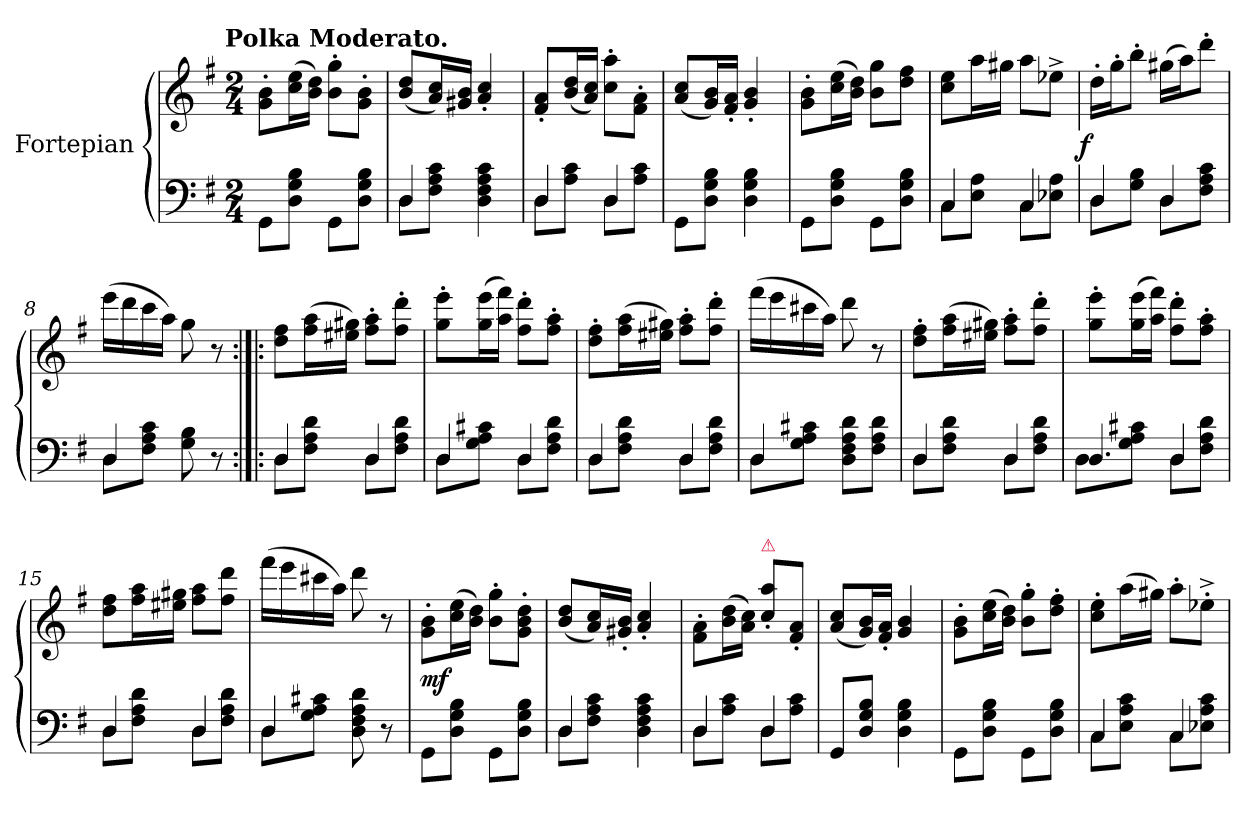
**kern	**kern	**dynam
*part1	*part1	*part1
*staff2	*staff1	*staff1/2
*I"Fortepian	*	*
*clefF4	*clefG2	*
*k[f#]	*k[f#]	*
!!LO:TX:omd:t=Polka Moderato.
*M2/4	*M2/4	*
=1	=1	=1
8GG\L	8g'\ 8b'\L	.
8D\ 8G\ 8B\J	(16cc\ 16ee\L	.
.	16b\ 16dd\JJ)	.
8GG\L	8b'\ 8gg'\L	.
8D\ 8G\ 8B\J	8g'\ 8b'\J	.
=2	=2	=2
*^	*	*
4D/	8D\L	(8b/ 8dd/L	.
.	8F#\ 8A\ 8c\J	16a/ 16cc/L)	.
.	.	16g#X/ 16b/JJ	.
4D\ 4F#\ 4A\ 4c\	4ryy	4a'/ 4cc'/	.
=3	=3	=3	=3
4D/	8D\L	8f#'/ 8a'/L	.
.	8A\ 8c\J	(16b/ 16dd/L	.
.	.	16a/ 16cc/JJ)	.
4D/	8D\L	8cc'\ 8aa'\L	.
.	8A\ 8c\J	8f#'\ 8a'\J	.
*v	*v	*	*
=4	=4	=4
8GG\L	(8a/ 8cc/L	.
8D\ 8G\ 8B\J	16g/ 16b/L)	.
.	16f#'/ 16a'/JJ	.
4D\ 4G\ 4B\	4g'/ 4b'/	.
=5	=5	=5
8GG\L	8g'\ 8b'\L	.
8D\ 8G\ 8B\J	(16cc\ 16ee\L	.
.	16b\ 16dd\JJ)	.
8GG\L	8b\ 8gg\L	.
8D\ 8G\ 8B\J	8dd\ 8ff#\J	.
=6	=6	=6
*^	*	*
4C/	8C\L	8cc\ 8ee\L	.
.	8E\ 8A\J	16aa\L	.
.	.	16gg#X\JJ	.
4C/	8C\L	8aa\L	.
.	8E-X\ 8A\J	8ee-X^<\J	.
=7	=7	=7	=7
!	!	!	!LO:DY:rj
4D/	8D\L	16dd'\LL	f
.	.	16gg'\J	.
.	8G\ 8B\J	8bb'\J	.
4D/	8D\L	(16gg#X\LL	.
.	.	16aa\J)	.
.	8F#\ 8A\ 8c\J	8ddd'\J	.
=8	=8	=8	=8
4D/	8D\L	(16eee\LL	.
.	.	16ddd\	.
.	8F#\ 8A\ 8c\J	16ccc\	.
.	.	16aa\JJ)	.
8G\ 8B\	4ryy	8gg\	.
8r	.	8r	.
=9:|!|:	=9:|!|:	=9:|!|:	=9:|!|:
4D/	8D\L	8dd\ 8ff#\L	.
.	8F#\ 8A\ 8d\J	(16ff#\ 16aa\L	.
.	.	16ee#X\ 16gg#X\JJ)	.
4D/	8D\L	8ff#'\ 8aa'\L	.
.	8F#\ 8A\ 8d\J	8ff#'\ 8ddd'\J	.
=10	=10	=10	=10
4D/	8D\L	8gg'\ 8eee'\L	.
.	8G\ 8A\ 8c#X\J	(16gg\ 16eee\L	.
.	.	16aa\ 16fff#\JJ)	.
4D/	8D\L	8ff#'\ 8ddd'\L	.
.	8F#\ 8A\ 8d\J	8ff#'\ 8aa'\J	.
=11	=11	=11	=11
4D/	8D\L	8dd'\ 8ff#'\L	.
.	8F#\ 8A\ 8d\J	(16ff#\ 16aa\L	.
.	.	16ee#X\ 16gg#X\JJ)	.
4D/	8D\L	8ff#'\ 8aa'\L	.
.	8F#\ 8A\ 8d\J	8ff#'\ 8ddd'\J	.
=12	=12	=12	=12
4D/	8D\L	(16fff#\LL	.
.	.	16eee\	.
.	8G\ 8A\ 8c#X\J	16ccc#X\	.
.	.	16aa\JJ)	.
8D\ 8F#\ 8A\ 8d\L	4ryy	8ddd\	.
8F#\ 8A\ 8d\J	.	8r	.
=13	=13	=13	=13
4D/	8D\L	8dd'\ 8ff#'\L	.
.	8F#\ 8A\ 8d\J	(16ff#\ 16aa\L	.
.	.	16ee#X\ 16gg#X\JJ)	.
4D/	8D\L	8ff#'\ 8aa'\L	.
.	8F#\ 8A\ 8d\J	8ff#'\ 8ddd'\J	.
=14	=14	=14	=14
!LO:N:vis=4.	!	!	!
4D/	8D\L	8gg'\ 8eee'\L	.
.	8G\ 8A\ 8c#X\J	(16gg\ 16eee\L	.
.	.	16aa\ 16fff#\JJ)	.
4D/	8D\L	8ff#'\ 8ddd'\L	.
.	8F#\ 8A\ 8d\J	8ff#'\ 8aa'\J	.
=15	=15	=15	=15
4D/	8D\L	8dd\ 8ff#\L	.
.	8F#\ 8A\ 8d\J	16ff#\ 16aa\L	.
.	.	16ee#X\ 16gg#X\JJ	.
4D/	8D\L	8ff#\ 8aa\L	.
.	8F#\ 8A\ 8d\J	8ff#\ 8ddd\J	.
=16	=16	=16	=16
4D/	8D\L	(16fff#\LL	.
.	.	16eee\	.
.	8G\ 8A\ 8c#X\J	16ccc#X\	.
.	.	16aa\JJ)	.
8D\ 8F#\ 8A\ 8d\	4ryy	8ddd\	.
8r	.	8r	.
*v	*v	*	*
=17	=17	=17
8GG\L	8g'\ 8b'\L	mf
8D\ 8G\ 8B\J	(16cc\ 16ee\L	.
.	16b\ 16dd\JJ)	.
8GG\L	8b'\ 8gg'\L	.
8D\ 8G\ 8B\J	8g'\ 8b'\ 8dd'\J	.
=18	=18	=18
*^	*	*
4D/	8D\L	(8b/ 8dd/L	.
.	8F#\ 8A\ 8c\J	16a/ 16cc/L)	.
.	.	16g#X'/ 16b'/JJ	.
4D\ 4F#\ 4A\ 4c\	4ryy	4a'/ 4cc'/	.
=19	=19	=19	=19
4D/	8D\L	8f#'\ 8a'\L	.
.	8A\ 8c\J	(16b\ 16dd\L	.
.	.	16a\ 16cc\JJ)	.
!	!	!LO:TX:a:color=crimson:t=⚠	!
4D/	8D\L	8cc'>\ 8aa'>\L	.
.	8A\ 8c\J	8f#'>/ 8a'>/J	.
=20	=20	=20	=20
!LO:TX:a:color=crimson:t=⚠	!	!	!
*v	*v	*	*
8GG/L	(8a/ 8cc/L	.
8D\ 8G\ 8B\J	16g/ 16b/L)	.
.	16f#'/ 16a'/JJ	.
4D\ 4G\ 4B\	4g/ 4b/	.
=21	=21	=21
8GG\L	8g'\ 8b'\L	.
8D\ 8G\ 8B\J	(16cc\ 16ee\L	.
.	16b\ 16dd\JJ)	.
8GG\L	8b'\ 8gg'\L	.
8D\ 8G\ 8B\J	8dd'\ 8ff#'\J	.
=22	=22	=22
*^	*	*
4C/	8C\L	8cc'\ 8ee'\L	.
.	8E\ 8A\ 8c\J	(16aa\L	.
.	.	16gg#X\JJ)	.
4C/	8C\L	8aa'\L	.
.	8E-X\ 8A\ 8c\J	8ee-X'^<\J	.
*v	*v	*	*
=	=	=
*-	*-	*-
